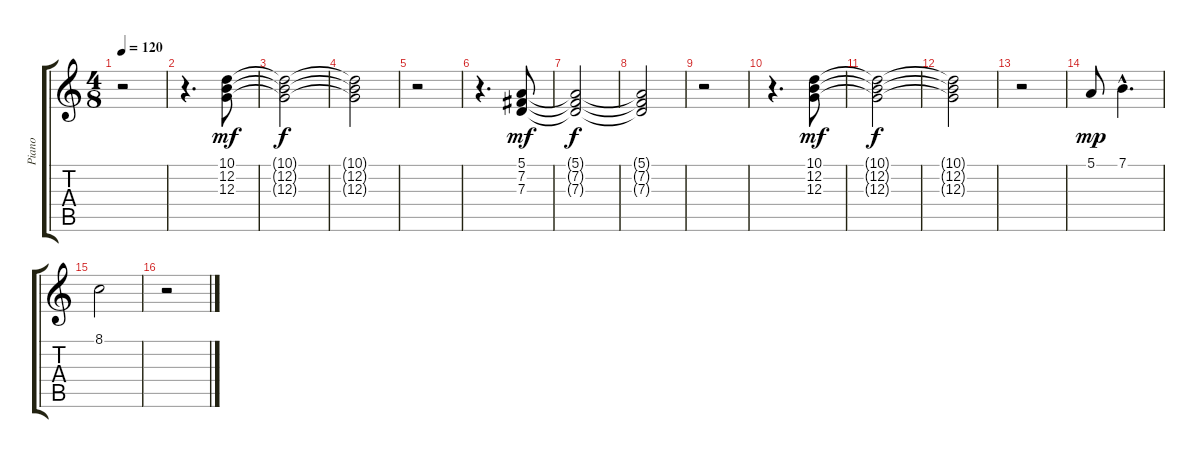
\track ("Piano" "Piano") {instrument acousticgrandpiano}
\staff {score tabs}
\tuning (E4 B3 G3 D3 A2 E2) {hide}
\ts (4 8)
\tempo 120
\clef g2
\ks c
r.2{dy f} |
r.4{d} (10.1 12.2 12.3).8{dy mf} |
(10.1{t} 12.2{t} 12.3{t}).2{dy f} |
(10.1{t} 12.2{t} 12.3{t}).2 |
r.2 |
r.4{d} (5.1 7.2 7.3).8{dy mf} |
(5.1{t} 7.2{t} 7.3{t}).2{dy f} |
(5.1{t} 7.2{t} 7.3{t}).2 |
r.2 |
r.4{d} (10.1 12.2 12.3).8{dy mf} |
(10.1{t} 12.2{t} 12.3{t}).2{dy f} |
(10.1{t} 12.2{t} 12.3{t}).2 |
r.2 |
5.1.8{dy mp} 7.1{hac}.4{d} |
8.1.2 |
r.2
